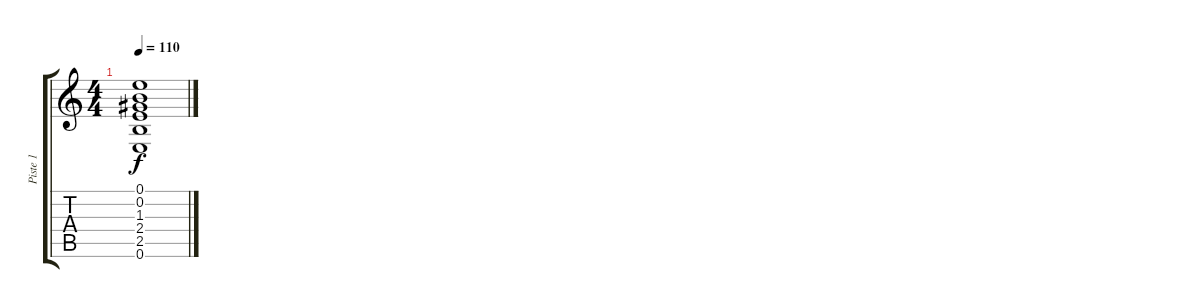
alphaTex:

\track ("Piste 1" "Piste 1") {instrument acousticguitarnylon}
\staff {score tabs}
\tuning (E4 B3 G3 D3 A2 E2) {hide}
\ts (4 4)
\tempo 110
\clef g2
\ks c
(0.1 0.2 1.3 2.4 2.5 0.6).1{dy f}
